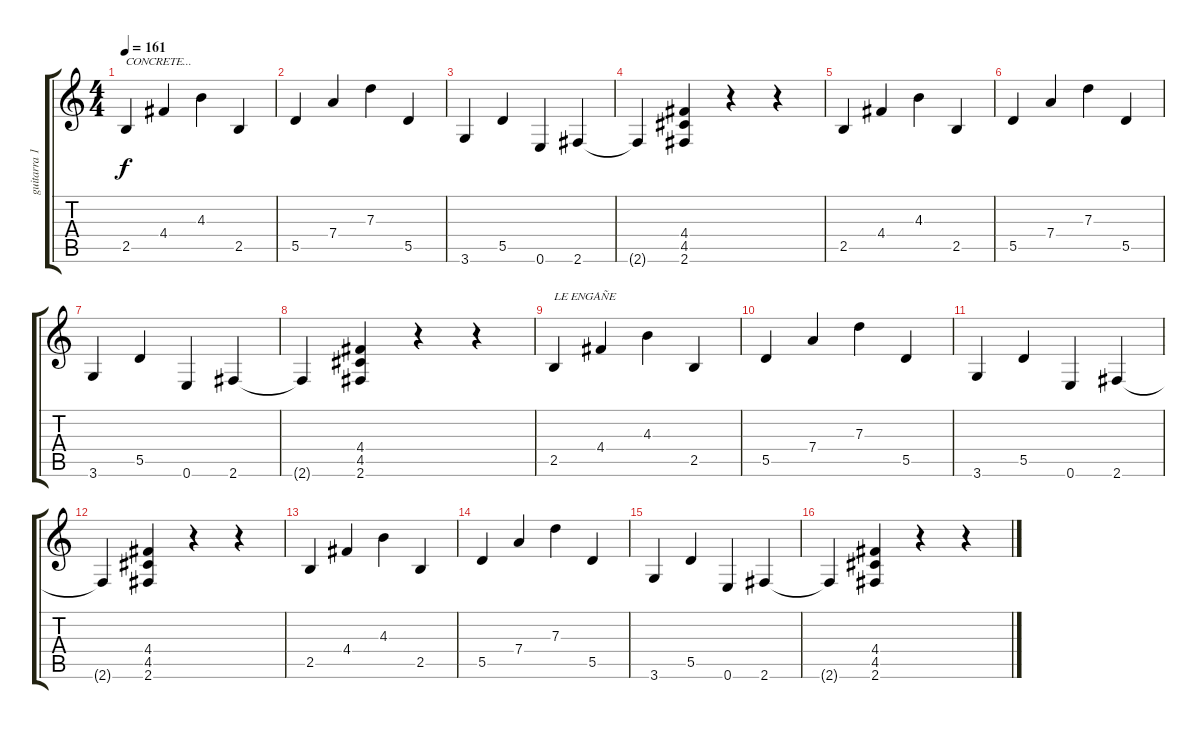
\track ("guitarra 1" "guitarra 1") {instrument electricguitarmuted}
\staff {score tabs}
\tuning (E4 B3 G3 D3 A2 E2) {hide}
\ts (4 4)
\tempo 161
\clef g2
\ks c
2.5.4{txt "CONCRETE..." dy f} 4.4.4 4.3.4 2.5.4 |
5.5.4 7.4.4 7.3.4 5.5.4 |
3.6.4 5.5.4 0.6.4 2.6.4 |
2.6{t}.4 (4.4 4.5 2.6).4 r.4 r.4 |
2.5.4 4.4.4 4.3.4 2.5.4 |
5.5.4 7.4.4 7.3.4 5.5.4 |
3.6.4 5.5.4 0.6.4 2.6.4 |
2.6{t}.4 (4.4 4.5 2.6).4 r.4 r.4 |
2.5.4{txt "LE ENGAÑE"} 4.4.4 4.3.4 2.5.4 |
5.5.4 7.4.4 7.3.4 5.5.4 |
3.6.4 5.5.4 0.6.4 2.6.4 |
2.6{t}.4 (4.4 4.5 2.6).4 r.4 r.4 |
2.5.4 4.4.4 4.3.4 2.5.4 |
5.5.4 7.4.4 7.3.4 5.5.4 |
3.6.4 5.5.4 0.6.4 2.6.4 |
2.6{t}.4 (4.4 4.5 2.6).4 r.4 r.4
